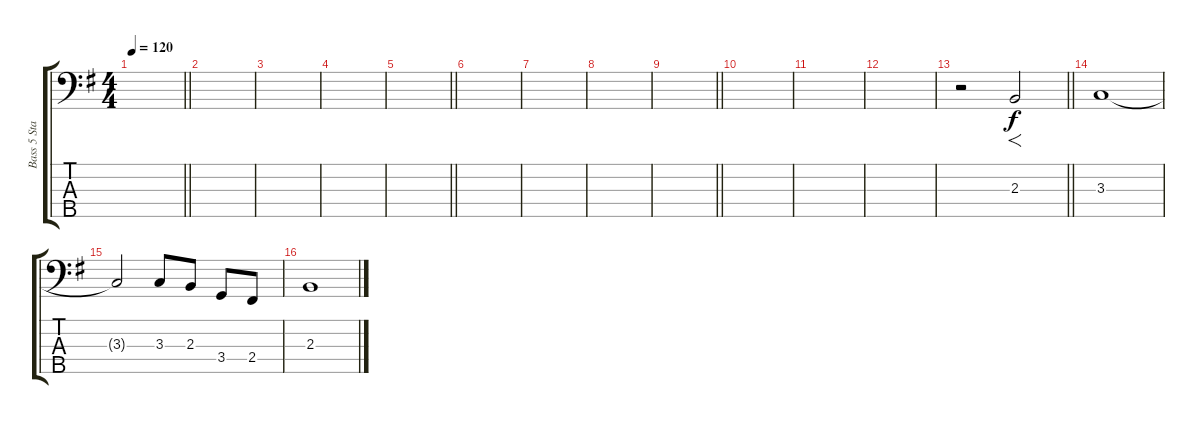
\track ("Bass 5 Standard" "Bass 5 Sta") {instrument electricbassfinger}
\staff {score tabs}
\tuning (G2 D2 A1 E1 B0) {hide}
\ts (4 4)
\tempo 120
\clef f4
\barLineRight lightlight
\ks eminor
|
|
|
|
\barLineRight lightlight
|
|
|
|
\barLineRight lightlight
|
\section ("" "")
|
|
|
\barLineRight lightlight
r.2{volume 16} 2.3.2{f} |
3.3.1 |
3.3{t}.2 3.3.8 2.3.8 3.4.8 2.4.8 |
2.3.1
